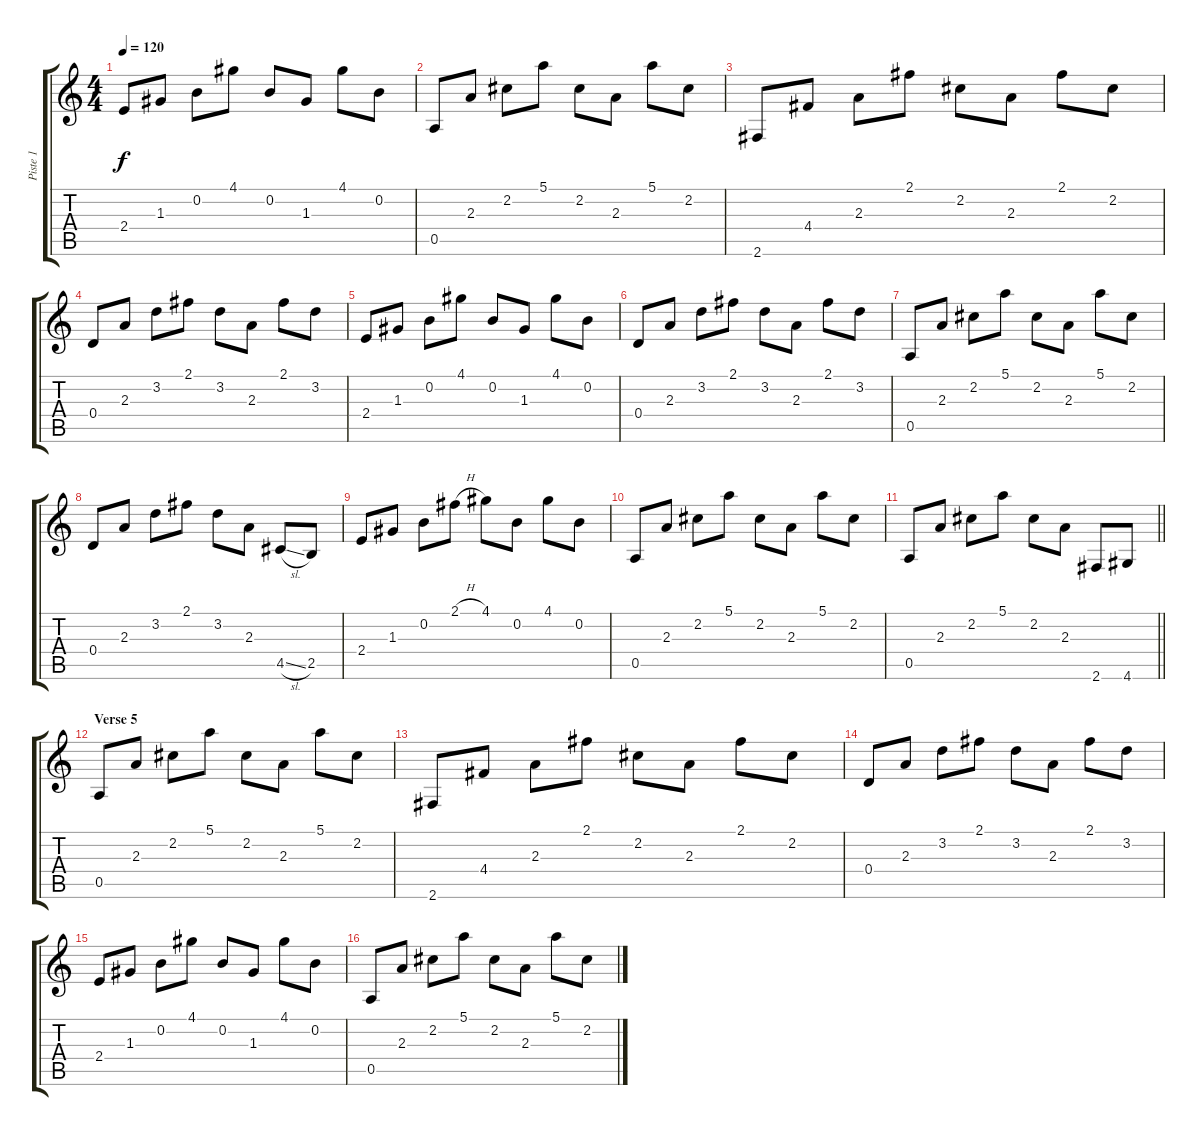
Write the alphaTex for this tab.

\track ("Piste 1" "Piste 1") {instrument acousticguitarsteel}
\staff {score tabs}
\tuning (E4 B3 G3 D3 A2 E2) {hide}
\ts (4 4)
\tempo 120
\clef g2
\ks c
2.4.8{dy f} 1.3.8 0.2.8 4.1.8 0.2.8 1.3.8 4.1.8 0.2.8 |
0.5.8 2.3.8 2.2.8 5.1.8 2.2.8 2.3.8 5.1.8 2.2.8 |
2.6.8 4.4.8 2.3.8 2.1.8 2.2.8 2.3.8 2.1.8 2.2.8 |
0.4.8 2.3.8 3.2.8 2.1.8 3.2.8 2.3.8 2.1.8 3.2.8 |
2.4.8 1.3.8 0.2.8 4.1.8 0.2.8 1.3.8 4.1.8 0.2.8 |
0.4.8 2.3.8 3.2.8 2.1.8 3.2.8 2.3.8 2.1.8 3.2.8 |
0.5.8 2.3.8 2.2.8 5.1.8 2.2.8 2.3.8 5.1.8 2.2.8 |
0.4.8 2.3.8 3.2.8 2.1.8 3.2.8 2.3.8 4.5{sl}.8 2.5.8 |
2.4.8 1.3.8 0.2.8 2.1{h}.8 4.1.8 0.2.8 4.1.8 0.2.8 |
0.5.8 2.3.8 2.2.8 5.1.8 2.2.8 2.3.8 5.1.8 2.2.8 |
\barLineRight lightlight
0.5.8 2.3.8 2.2.8 5.1.8 2.2.8 2.3.8 2.6.8 4.6.8 |
\section ("" "Verse 5")
0.5.8 2.3.8 2.2.8 5.1.8 2.2.8 2.3.8 5.1.8 2.2.8 |
2.6.8 4.4.8 2.3.8 2.1.8 2.2.8 2.3.8 2.1.8 2.2.8 |
0.4.8 2.3.8 3.2.8 2.1.8 3.2.8 2.3.8 2.1.8 3.2.8 |
2.4.8 1.3.8 0.2.8 4.1.8 0.2.8 1.3.8 4.1.8 0.2.8 |
0.5.8 2.3.8 2.2.8 5.1.8 2.2.8 2.3.8 5.1.8 2.2.8
